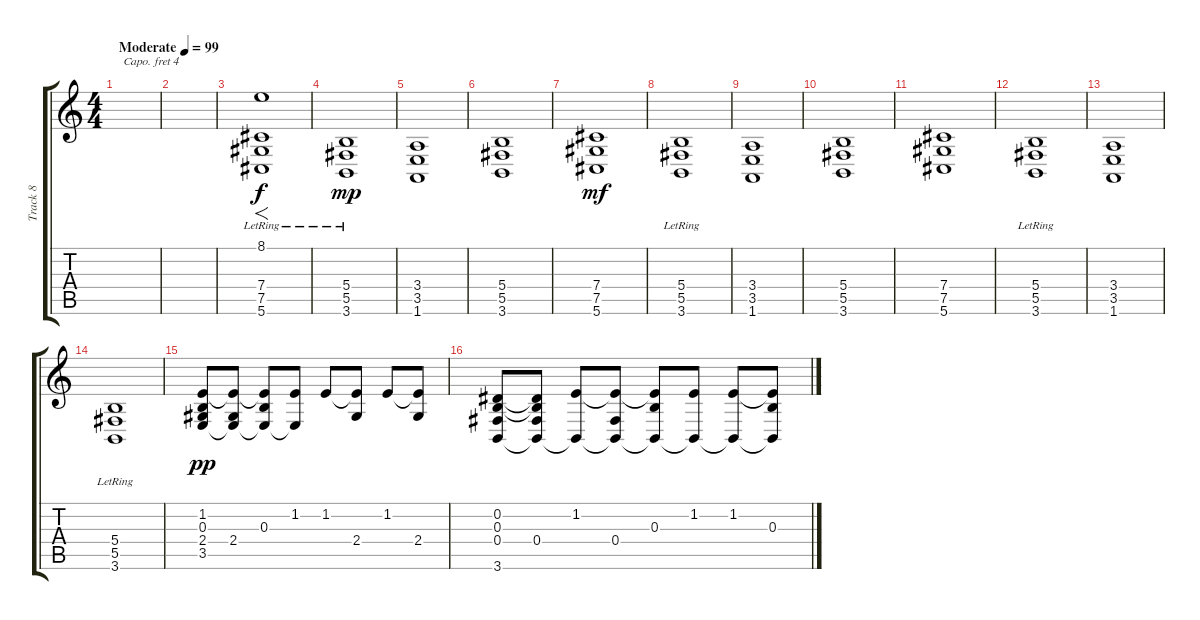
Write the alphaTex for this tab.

\track ("Track 8" "Track 8") {instrument stringensemble1}
\staff {score tabs}
\capo 4
\tuning (E4 B3 G3 D3 A2 E2) {hide}
\ts (4 4)
\tempo (99 "Moderate")
\clef g2
\ks c
|
|
(8.1{lr} 7.4 7.5 5.6).1{f} |
(5.4{lr} 5.5{lr} 3.6).1{dy mp} |
(3.4 3.5 1.6).1 |
(5.4 5.5 3.6).1 |
(7.4 7.5 5.6).1{dy mf} |
(5.4{lr} 5.5{lr} 3.6).1 |
(3.4 3.5 1.6).1 |
(5.4 5.5 3.6).1 |
(7.4 7.5 5.6).1 |
(5.4{lr} 5.5{lr} 3.6).1 |
(3.4 3.5 1.6).1 |
(5.4 5.5 3.6{lr}).1 |
(1.2 0.3 2.4 3.5).8{dy pp} (1.2{t} 2.4 3.5{t}).8 (1.2{t} 0.3 3.5{t}).8 (1.2 3.5{t}).8 1.2.8 (1.2{t} 2.4).8 1.2.8 (1.2{t} 2.4).8 |
(0.2 0.3 0.4 3.6).8 (0.2{t} 0.3{t} 0.4 3.6{t}).8 (1.2 3.6{t}).8 (1.2{t} 0.4 3.6{t}).8 (1.2{t} 0.3 3.6{t}).8 (1.2 3.6{t}).8 (1.2 3.6{t}).8 (1.2{t} 0.3 3.6{t}).8
